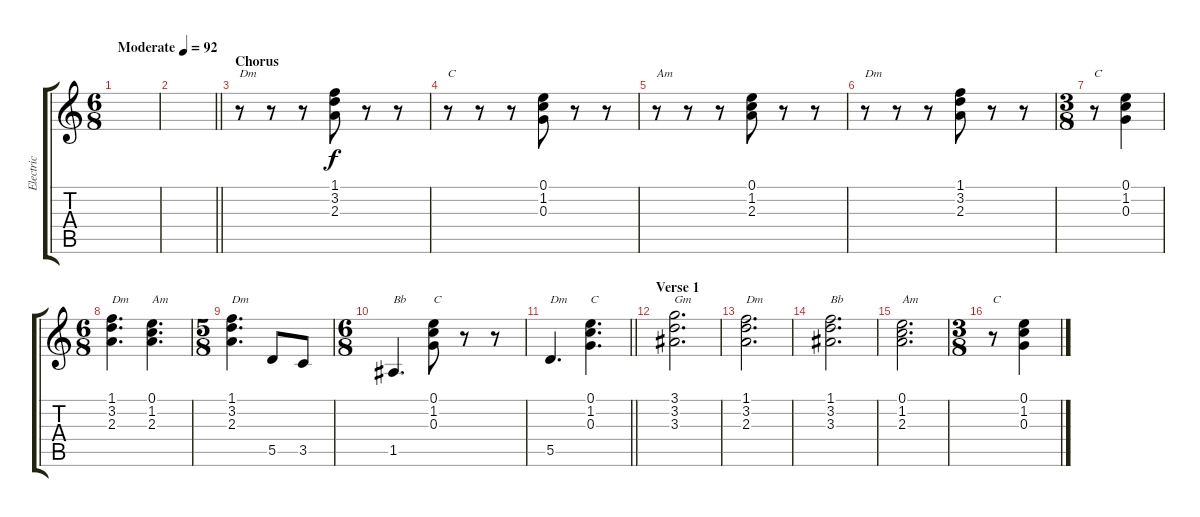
\track ("Electric" "Electric") {instrument overdrivenguitar}
\staff {score tabs}
\tuning (E4 B3 G3 D3 A2 E2) {hide}
\ts (6 8)
\tempo (92 "Moderate")
\clef g2
\ks c
|
\barLineRight lightlight
|
\section ("" "Chorus")
r.8{txt "Dm"} r.8 r.8 (1.1 3.2 2.3).8 r.8 r.8 |
r.8{txt "C"} r.8 r.8 (0.1 1.2 0.3).8 r.8 r.8 |
r.8{txt "Am"} r.8 r.8 (0.1 1.2 2.3).8 r.8 r.8 |
r.8{txt "Dm"} r.8 r.8 (1.1 3.2 2.3).8 r.8 r.8 |
\ts (3 8)
r.8{txt "C"} (0.1 1.2 0.3).4 |
\ts (6 8)
(1.1 3.2 2.3).4{d txt "Dm"} (0.1 1.2 2.3).4{d txt "Am"} |
\ts (5 8)
(1.1 3.2 2.3).4{d txt "Dm"} 5.5.8 3.5.8 |
\ts (6 8)
1.5.4{d txt "Bb"} (0.1 1.2 0.3).8{txt "C"} r.8 r.8 |
\barLineRight lightlight
5.5.4{d txt "Dm"} (0.1 1.2 0.3).4{d txt "C"} |
\section ("" "Verse 1")
(3.1 3.2 3.3).2{d txt "Gm"} |
(1.1 3.2 2.3).2{d txt "Dm"} |
(1.1 3.2 3.3).2{d txt "Bb"} |
(0.1 1.2 2.3).2{d txt "Am"} |
\ts (3 8)
r.8{txt "C"} (0.1 1.2 0.3).4
